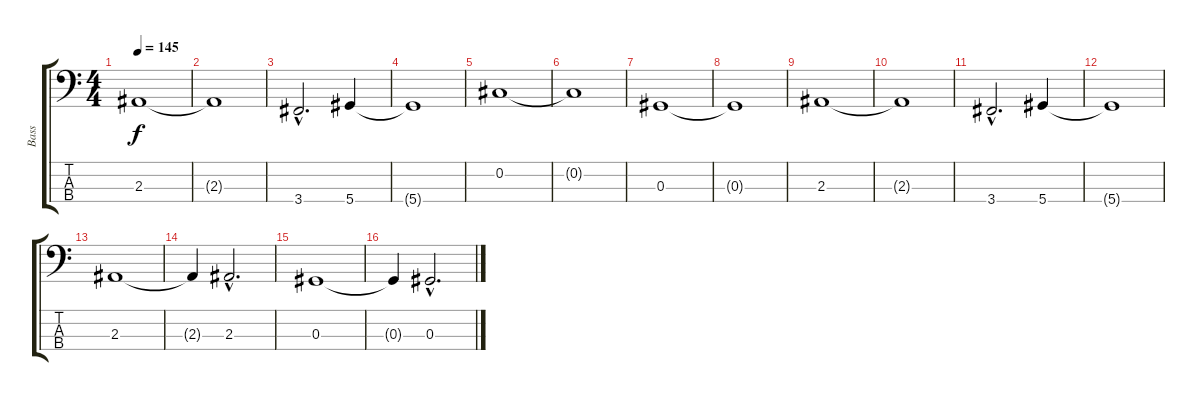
\track ("Bass" "Bass") {instrument acousticbass}
\staff {score tabs}
\tuning (Gb2 Db2 Ab1 Eb1) {hide}
\ts (4 4)
\tempo 145
\clef f4
\ks c
2.3.1{dy f} |
2.3{t}.1 |
3.4{hac}.2{d} 5.4.4 |
5.4{t}.1 |
0.2.1 |
0.2{t}.1 |
0.3.1 |
0.3{t}.1 |
2.3.1 |
2.3{t}.1 |
3.4{hac}.2{d} 5.4.4 |
5.4{t}.1 |
2.3.1 |
2.3{t}.4 2.3{hac}.2{d} |
0.3.1 |
0.3{t}.4 0.3{hac}.2{d}
